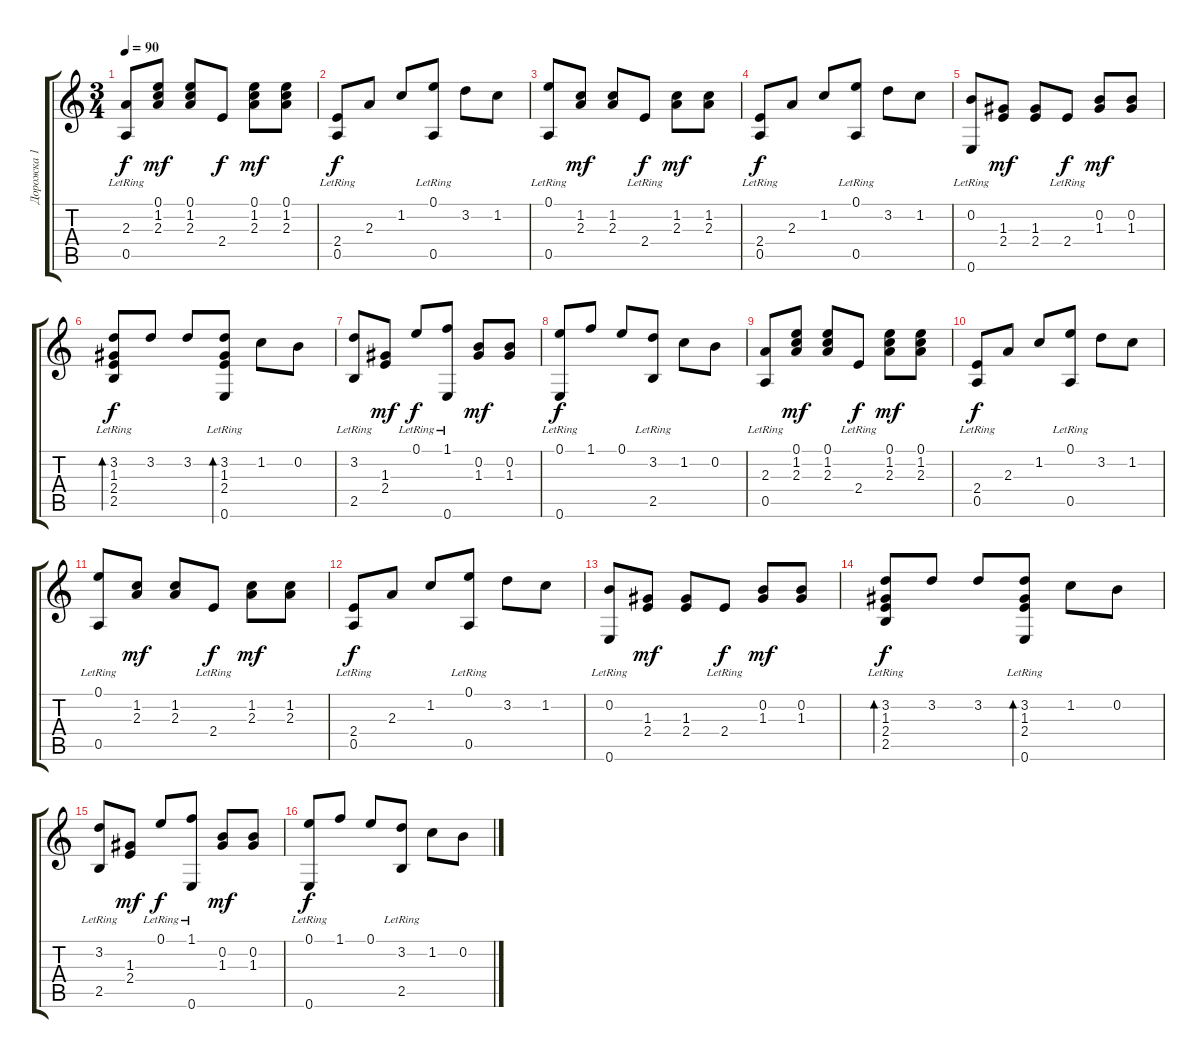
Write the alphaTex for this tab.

\track ("Дорожка 1" "Дорожка 1") {instrument electricguitarjazz}
\staff {score tabs}
\tuning (E4 B3 G3 D3 A2 E2) {hide}
\ts (3 4)
\tempo 90
\clef g2
\ks c
(2.3{lr} 0.5{lr}).8{dy f} (0.1 1.2 2.3).8{dy mf} (0.1 1.2 2.3).8 2.4.8{dy f} (0.1 1.2 2.3).8{dy mf} (0.1 1.2 2.3).8 |
(2.4{lr} 0.5{lr}).8{dy f} 2.3.8 1.2.8 (0.1 0.5{lr}).8 3.2.8 1.2.8 |
(0.1{lr} 0.5{lr}).8 (1.2 2.3).8{dy mf} (1.2 2.3).8 2.4{lr}.8{dy f} (1.2 2.3).8{dy mf} (1.2 2.3).8 |
(2.4{lr} 0.5{lr}).8{dy f} 2.3.8 1.2.8 (0.1{lr} 0.5{lr}).8 3.2.8 1.2.8 |
(0.2{lr} 0.6{lr}).8 (1.3 2.4).8{dy mf} (1.3 2.4).8 2.4{lr}.8{dy f} (0.2 1.3).8{dy mf} (0.2 1.3).8 |
(3.2 1.3 2.4 2.5{lr}).8{bd 60 dy f} 3.2.8 3.2.8 (3.2{lr} 1.3 2.4 0.6).8{bd 60} 1.2.8 0.2.8 |
(3.2 2.5{lr}).8 (1.3 2.4).8{dy mf} 0.1{lr}.8{dy f} (1.1{lr} 0.6{lr}).8 (0.2 1.3).8{dy mf} (0.2 1.3).8 |
(0.1{lr} 0.6{lr}).8{dy f} 1.1.8 0.1.8 (3.2 2.5{lr}).8 1.2.8 0.2.8 |
(2.3{lr} 0.5{lr}).8 (0.1 1.2 2.3).8{dy mf} (0.1 1.2 2.3).8 2.4{lr}.8{dy f} (0.1 1.2 2.3).8{dy mf} (0.1 1.2 2.3).8 |
(2.4{lr} 0.5{lr}).8{dy f} 2.3.8 1.2.8 (0.1 0.5{lr}).8 3.2.8 1.2.8 |
(0.1{lr} 0.5{lr}).8 (1.2 2.3).8{dy mf} (1.2 2.3).8 2.4{lr}.8{dy f} (1.2 2.3).8{dy mf} (1.2 2.3).8 |
(2.4{lr} 0.5{lr}).8{dy f} 2.3.8 1.2.8 (0.1{lr} 0.5{lr}).8 3.2.8 1.2.8 |
(0.2{lr} 0.6{lr}).8 (1.3 2.4).8{dy mf} (1.3 2.4).8 2.4{lr}.8{dy f} (0.2 1.3).8{dy mf} (0.2 1.3).8 |
(3.2 1.3 2.4 2.5{lr}).8{bd 60 dy f} 3.2.8 3.2.8 (3.2{lr} 1.3 2.4 0.6).8{bd 60} 1.2.8 0.2.8 |
(3.2 2.5{lr}).8 (1.3 2.4).8{dy mf} 0.1{lr}.8{dy f} (1.1{lr} 0.6{lr}).8 (0.2 1.3).8{dy mf} (0.2 1.3).8 |
(0.1{lr} 0.6{lr}).8{dy f} 1.1.8 0.1.8 (3.2 2.5{lr}).8 1.2.8 0.2.8
